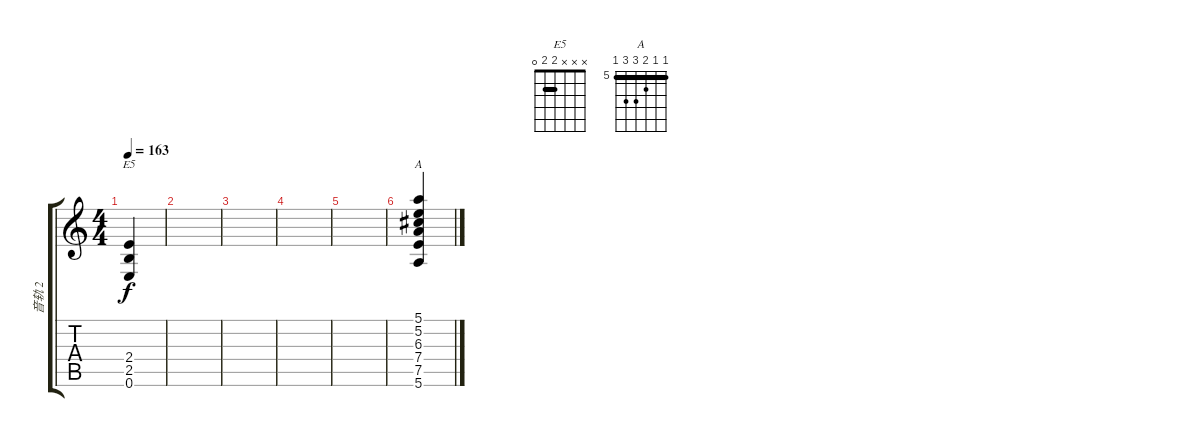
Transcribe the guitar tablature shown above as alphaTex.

\track ("音轨 2" "音轨 2") {instrument acousticguitarsteel}
\staff {score tabs}
\tuning (E4 B3 G3 D3 A2 E2) {hide}
\chord ("E5" x x x 2 2 0) {barre 2}
\chord ("A" 5 5 6 7 7 5) {firstfret 5 barre 5}
\ts (4 4)
\tempo 163
\clef g2
\ks c
(2.4 2.5 0.6).4{ch "E5" dy f} |
|
|
|
|
(5.1 5.2 6.3 7.4 7.5 5.6).4{ch "A"}
